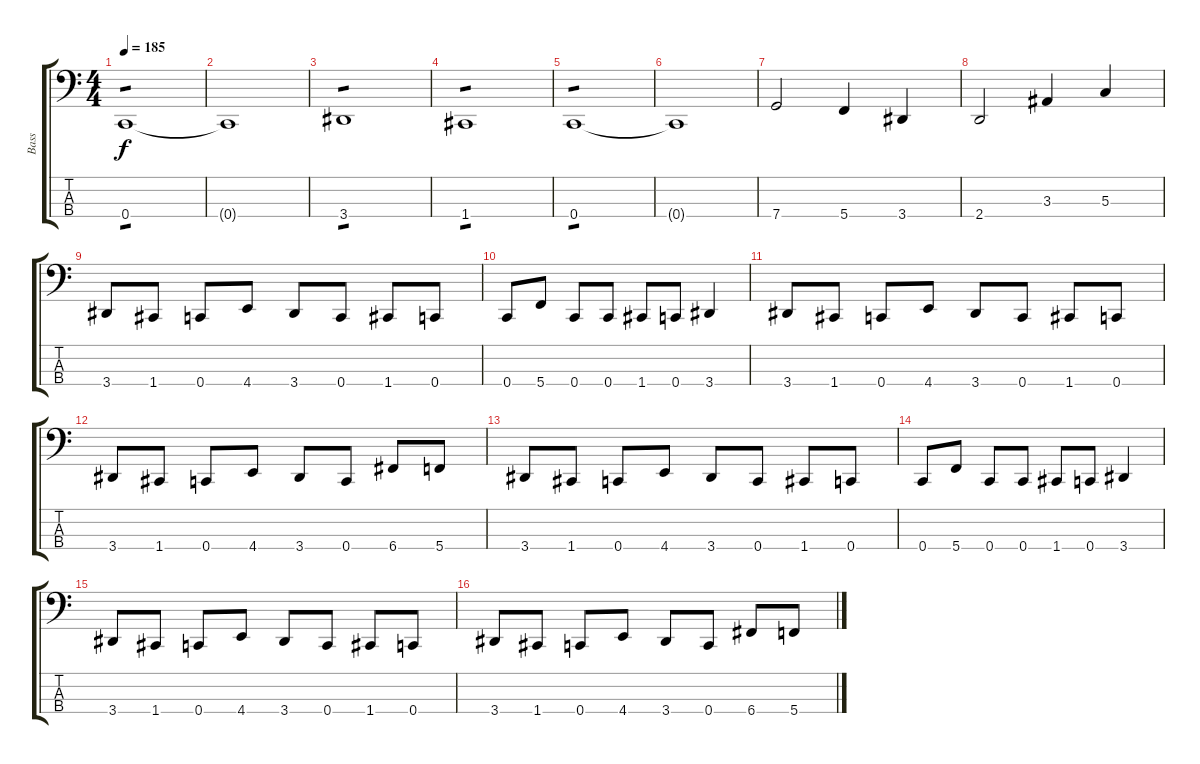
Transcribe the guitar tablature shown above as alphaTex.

\track ("Bass" "Bass") {instrument electricbasspick}
\staff {score tabs}
\tuning (F2 C2 G1 C1) {hide}
\ts (4 4)
\tempo 185
\clef f4
\ks c
0.4.1{tp 1 dy f} |
0.4{t}.1 |
3.4.1{tp 1} |
1.4.1{tp 1} |
0.4.1{tp 1} |
0.4{t}.1 |
7.4.2 5.4.4 3.4.4 |
2.4.2 3.3.4 5.3.4 |
3.4.8 1.4.8 0.4.8 4.4.8 3.4.8 0.4.8 1.4.8 0.4.8 |
0.4.8 5.4.8 0.4.8 0.4.8 1.4.8 0.4.8 3.4.4 |
3.4.8 1.4.8 0.4.8 4.4.8 3.4.8 0.4.8 1.4.8 0.4.8 |
3.4.8 1.4.8 0.4.8 4.4.8 3.4.8 0.4.8 6.4.8 5.4.8 |
3.4.8 1.4.8 0.4.8 4.4.8 3.4.8 0.4.8 1.4.8 0.4.8 |
0.4.8 5.4.8 0.4.8 0.4.8 1.4.8 0.4.8 3.4.4 |
3.4.8 1.4.8 0.4.8 4.4.8 3.4.8 0.4.8 1.4.8 0.4.8 |
3.4.8 1.4.8 0.4.8 4.4.8 3.4.8 0.4.8 6.4.8 5.4.8
